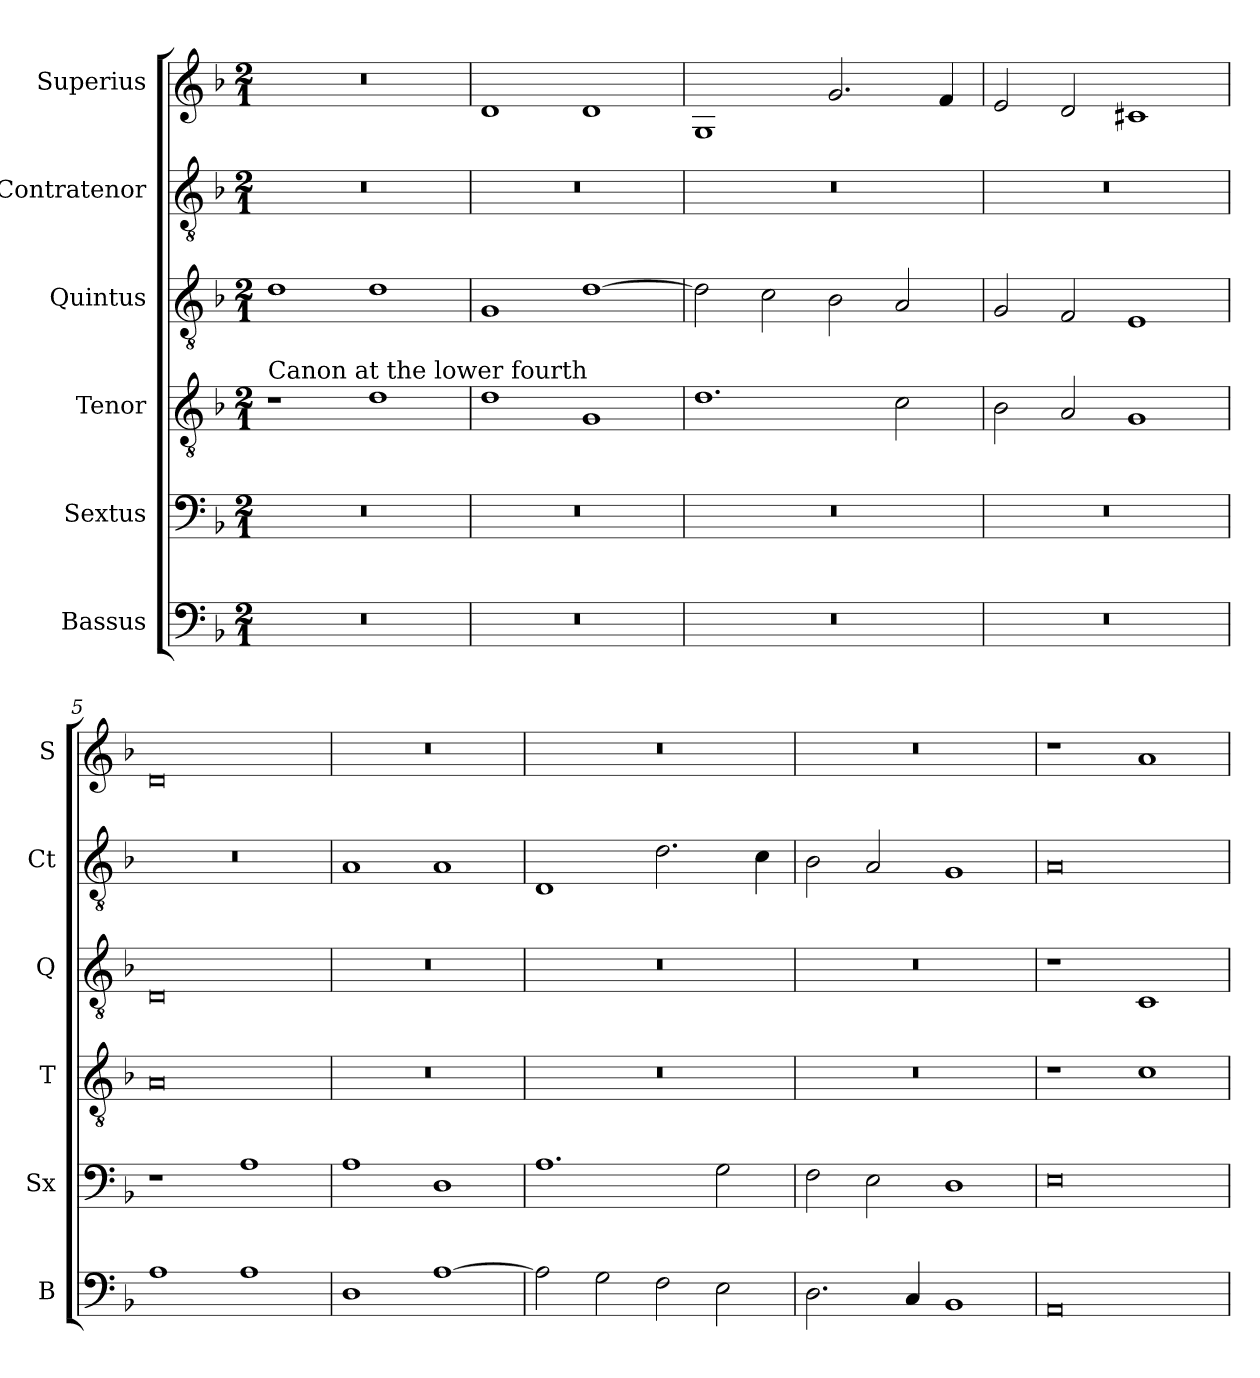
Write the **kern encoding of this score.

**kern	**kern	**kern	**kern	**kern	**kern
*part6	*part5	*part4	*part3	*part2	*part1
*staff6	*staff5	*staff4	*staff3	*staff2	*staff1
*I"Bassus	*I"Sextus	*I"Tenor	*I"Quintus	*I"Contratenor	*I"Superius
*I'B	*I'Sx	*I'T	*I'Q	*I'Ct	*I'S
*clefF4	*clefF4	*clefGv2	*clefGv2	*clefGv2	*clefG2
*k[b-]	*k[b-]	*k[b-]	*k[b-]	*k[b-]	*k[b-]
*M2/1	*M2/1	*M2/1	*M2/1	*M2/1	*M2/1
=1	=1	=1	=1	=1	=1
!	!	!LO:TX:a:t=Canon at the lower fourth	!	!	!
0r	0r	1r	1d	0r	0r
.	.	1d	1d	.	.
=2	=2	=2	=2	=2	=2
0r	0r	1d	1G	0r	1d
.	.	1G	[1d	.	1d
=3	=3	=3	=3	=3	=3
0r	0r	1.d	2d\]	0r	1G
.	.	.	2c\	.	.
.	.	.	2B-\	.	2.g/
.	.	2c\	2A/	.	.
.	.	.	.	.	4f/
=4	=4	=4	=4	=4	=4
0r	0r	2B-\	2G/	0r	2e/
.	.	2A/	2F/	.	2d/
.	.	1G	1E	.	1c#X
=5	=5	=5	=5	=5	=5
1A	1r	0A	0D	0r	0d
1A	1A	.	.	.	.
=6	=6	=6	=6	=6	=6
1D	1A	0r	0r	1A	0r
[1A	1D	.	.	1A	.
=7	=7	=7	=7	=7	=7
2A\]	1.A	0r	0r	1D	0r
2G\	.	.	.	.	.
2F\	.	.	.	2.d\	.
2E\	2G\	.	.	.	.
.	.	.	.	4c\	.
=8	=8	=8	=8	=8	=8
2.D\	2F\	0r	0r	2B-\	0r
.	2E\	.	.	2A/	.
4C/	.	.	.	.	.
1BB-	1D	.	.	1G	.
=9	=9	=9	=9	=9	=9
0AA	0E	1r	1r	0A	1r
.	.	1c	1C	.	1a
=	=	=	=	=	=
*-	*-	*-	*-	*-	*-
